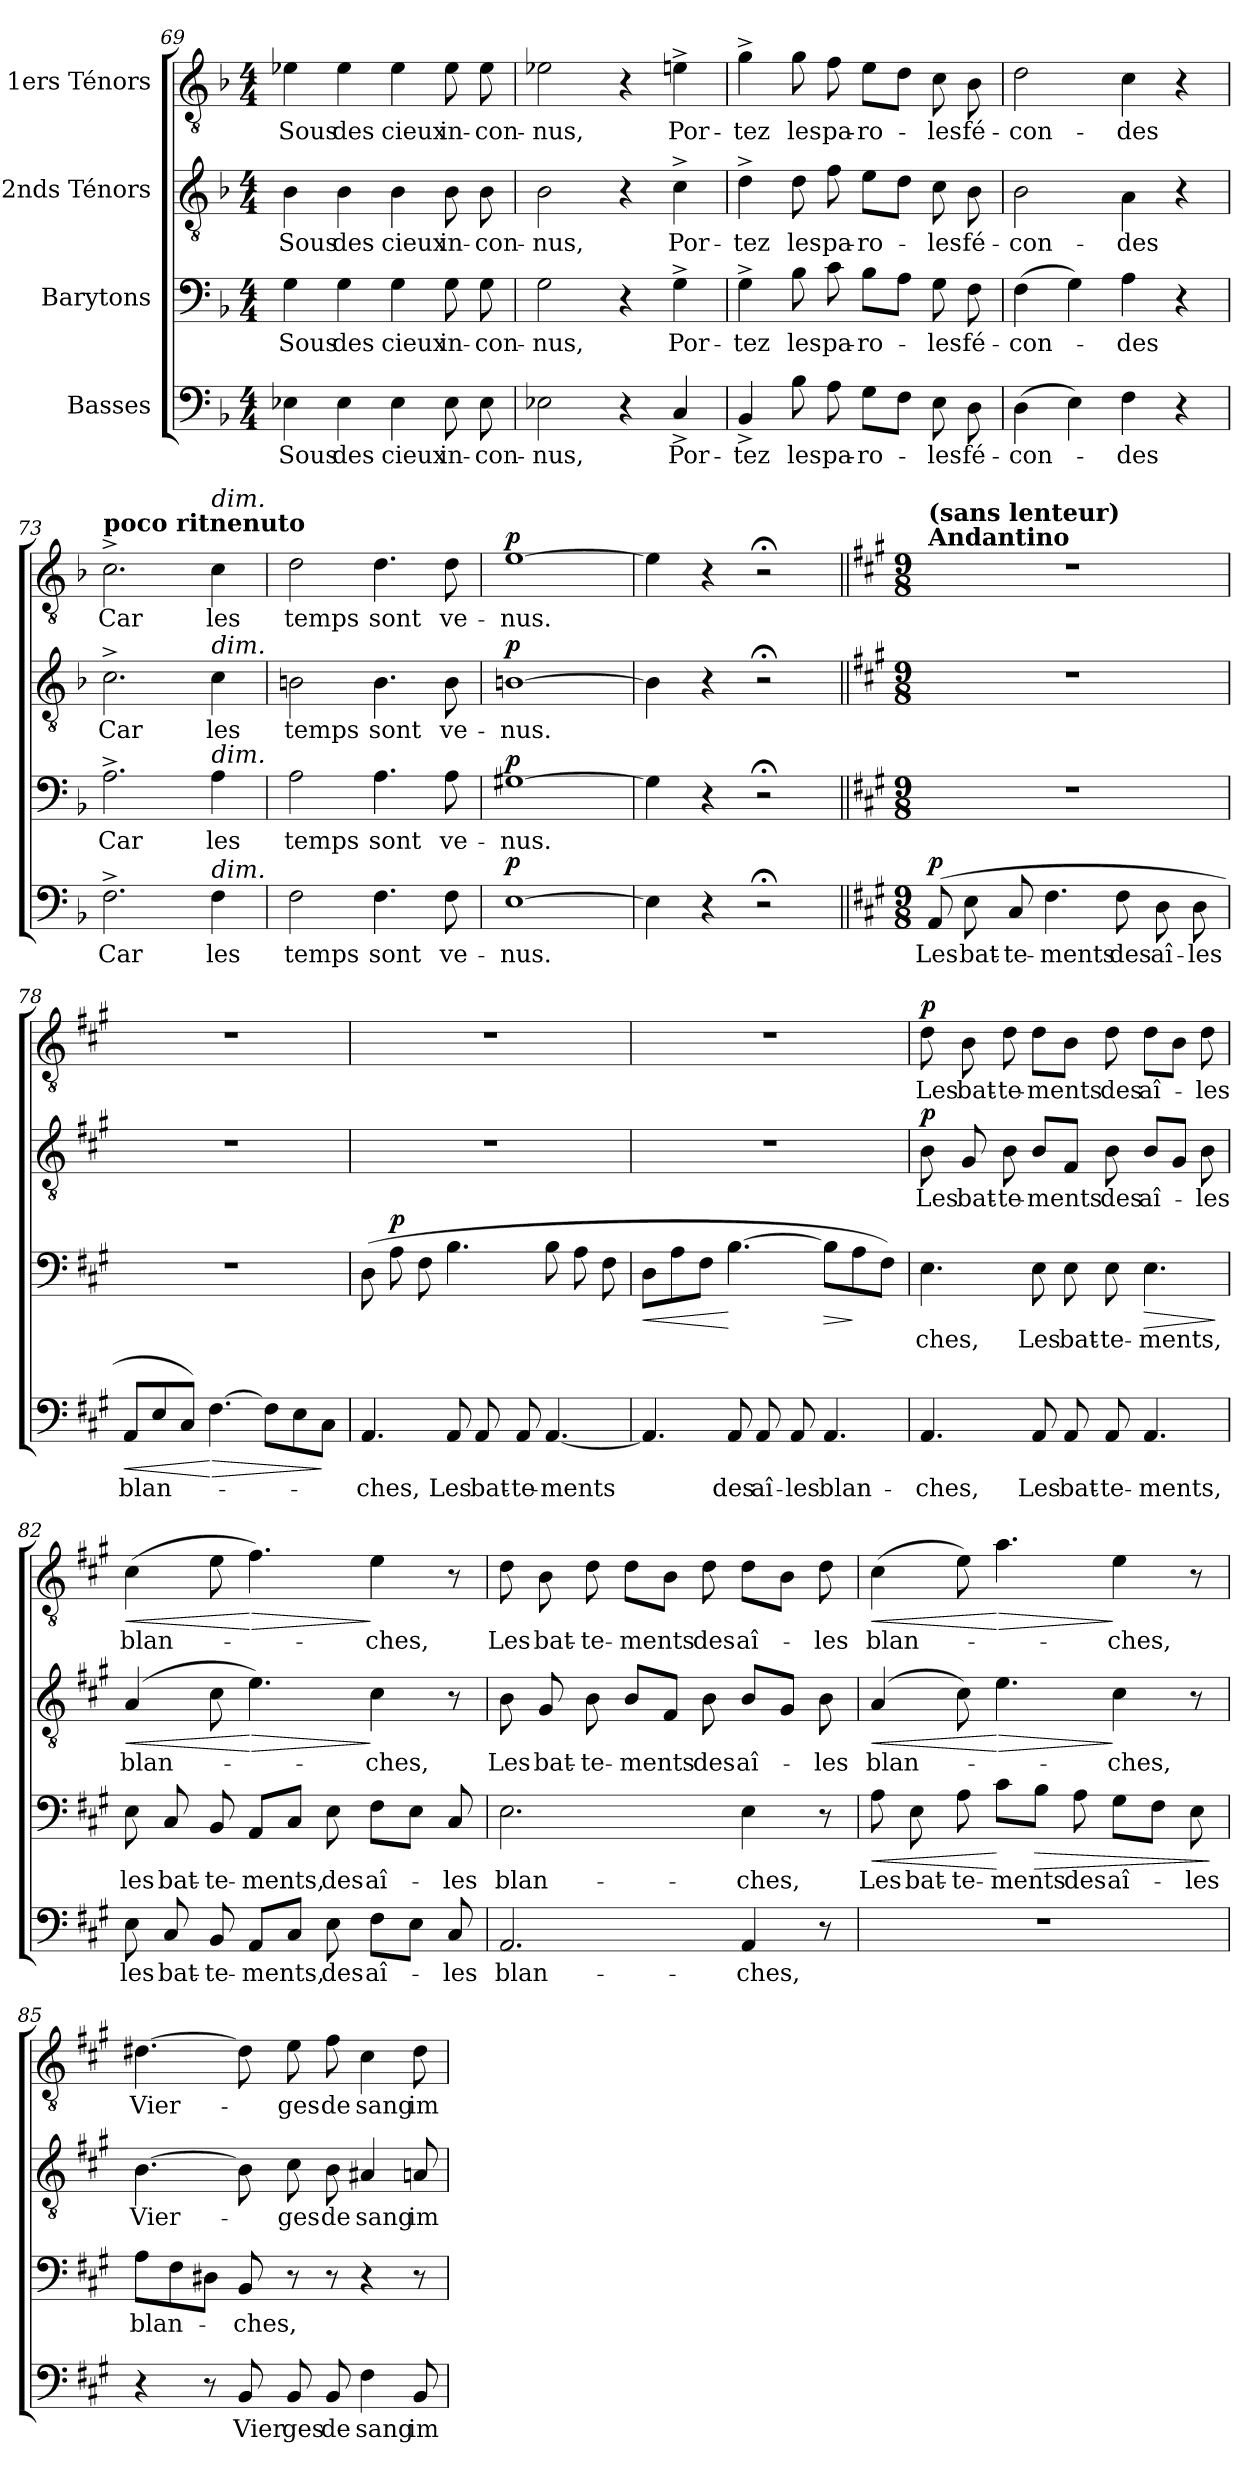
**kern	**text	**dynam	**kern	**text	**dynam	**kern	**text	**dynam	**kern	**text	**dynam
*part4	*part4	*part4	*part3	*part3	*part3	*part2	*part2	*part2	*part1	*part1	*part1
*staff4	*staff4	*staff4	*staff3	*staff3	*staff3	*staff2	*staff2	*staff2	*staff1	*staff1	*staff1
*I"Basses	*	*	*I"Barytons	*	*	*I"2nds Ténors	*	*	*I"1ers Ténors	*	*
*clefF4	*	*	*clefF4	*	*	*clefGv2	*	*	*clefGv2	*	*
*k[b-]	*	*	*k[b-]	*	*	*k[b-]	*	*	*k[b-]	*	*
*F:	*	*	*F:	*	*	*F:	*	*	*F:	*	*
*M4/4	*	*	*M4/4	*	*	*M4/4	*	*	*M4/4	*	*
=69	=69	=69	=69	=69	=69	=69	=69	=69	=69	=69	=69
!	!LO:LY:b	!	!	!LO:LY:b	!	!	!LO:LY:b	!	!	!LO:LY:b	!
4E-X\	Sous	.	4G\	Sous	.	4B-\	Sous	.	4e-X\	Sous	.
!	!LO:LY:b	!	!	!LO:LY:b	!	!	!LO:LY:b	!	!	!LO:LY:b	!
4E-\	des	.	4G\	des	.	4B-\	des	.	4e-\	des	.
!	!LO:LY:b	!	!	!LO:LY:b	!	!	!LO:LY:b	!	!	!LO:LY:b	!
4E-\	cieux	.	4G\	cieux	.	4B-\	cieux	.	4e-\	cieux	.
!	!LO:LY:b	!	!	!LO:LY:b	!	!	!LO:LY:b	!	!	!LO:LY:b	!
8E-\	in-	.	8G\	in-	.	8B-\	in-	.	8e-\	in-	.
!	!LO:LY:b	!	!	!LO:LY:b	!	!	!LO:LY:b	!	!	!LO:LY:b	!
8E-\	-con-	.	8G\	-con-	.	8B-\	-con-	.	8e-\	-con-	.
=70	=70	=70	=70	=70	=70	=70	=70	=70	=70	=70	=70
!	!LO:LY:b	!	!	!LO:LY:b	!	!	!LO:LY:b	!	!	!LO:LY:b	!
2E-X\	-nus,	.	2G\	-nus,	.	2B-\	-nus,	.	2e-X\	-nus,	.
4r	.	.	4r	.	.	4r	.	.	4r	.	.
!	!LO:LY:b	!	!	!LO:LY:b	!	!	!LO:LY:b	!	!	!LO:LY:b	!
4C^>/	Por-	.	4G^>\	Por-	.	4c^>\	Por-	.	4en^>\	Por-	.
!!LO:LB:g=z
=71	=71	=71	=71	=71	=71	=71	=71	=71	=71	=71	=71
!	!LO:LY:b	!	!	!LO:LY:b	!	!	!LO:LY:b	!	!	!LO:LY:b	!
4BB-^>/	-tez	.	4G^>\	-tez	.	4d^>\	-tez	.	4g^>\	-tez	.
!	!LO:LY:b	!	!	!LO:LY:b	!	!	!LO:LY:b	!	!	!LO:LY:b	!
8B-\	les	.	8B-\	les	.	8d\	les	.	8g\	les	.
!	!LO:LY:b	!	!	!LO:LY:b	!	!	!LO:LY:b	!	!	!LO:LY:b	!
8A\	pa-	.	8c\	pa-	.	8f\	pa-	.	8f\	pa-	.
!	!LO:LY:b	!	!	!LO:LY:b	!	!	!LO:LY:b	!	!	!LO:LY:b	!
8G\L	-ro-	.	8B-\L	-ro-	.	8e\L	-ro-	.	8e\L	-ro-	.
8F\J	.	.	8A\J	.	.	8d\J	.	.	8d\J	.	.
!	!LO:LY:b	!	!	!LO:LY:b	!	!	!LO:LY:b	!	!	!LO:LY:b	!
8E\	-les	.	8G\	-les	.	8c\	-les	.	8c\	-les	.
!	!LO:LY:b	!	!	!LO:LY:b	!	!	!LO:LY:b	!	!	!LO:LY:b	!
8D\	fé-	.	8F\	fé-	.	8B-\	fé-	.	8B-\	fé-	.
=72	=72	=72	=72	=72	=72	=72	=72	=72	=72	=72	=72
!	!LO:LY:b	!	!	!LO:LY:b	!	!	!LO:LY:b	!	!	!LO:LY:b	!
(>4D\	-con-	.	(>4F\	-con-	.	2B-\	-con-	.	2d\	-con-	.
4E\)	.	.	4G\)	.	.	.	.	.	.	.	.
!	!LO:LY:b	!	!	!LO:LY:b	!	!	!LO:LY:b	!	!	!LO:LY:b	!
4F\	-des	.	4A\	-des	.	4A\	-des	.	4c\	-des	.
4r	.	.	4r	.	.	4r	.	.	4r	.	.
=73	=73	=73	=73	=73	=73	=73	=73	=73	=73	=73	=73
!	!	!	!	!	!	!	!	!	!LO:TX:a:B:t=poco ritnenuto	!	!
!	!LO:LY:b	!	!	!LO:LY:b	!	!	!LO:LY:b	!	!	!LO:LY:b	!
2.F^>\	Car	.	2.A^>\	Car	.	2.c^>\	Car	.	2.c^>\	Car	.
!	!	!	!	!	!	!	!	!	!LO:TX:a:i:t=dim.	!	!
!	!	!	!	!	!	!LO:TX:a:i:t=dim.	!	!	!	!	!
!	!	!	!LO:TX:a:i:t=dim.	!	!	!	!	!	!	!	!
!LO:TX:a:i:t=dim.	!	!	!	!	!	!	!	!	!	!	!
!	!LO:LY:b	!	!	!LO:LY:b	!	!	!LO:LY:b	!	!	!LO:LY:b	!
4F\	les	.	4A\	les	.	4c\	les	.	4c\	les	.
=74	=74	=74	=74	=74	=74	=74	=74	=74	=74	=74	=74
!	!LO:LY:b	!	!	!LO:LY:b	!	!	!LO:LY:b	!	!	!LO:LY:b	!
2F\	temps	.	2A\	temps	.	2Bn\	temps	.	2d\	temps	.
!	!LO:LY:b	!	!	!LO:LY:b	!	!	!LO:LY:b	!	!	!LO:LY:b	!
4.F\	sont	.	4.A\	sont	.	4.B\	sont	.	4.d\	sont	.
!	!LO:LY:b	!	!	!LO:LY:b	!	!	!LO:LY:b	!	!	!LO:LY:b	!
8F\	ve-	.	8A\	ve-	.	8B\	ve-	.	8d\	ve-	.
=75	=75	=75	=75	=75	=75	=75	=75	=75	=75	=75	=75
!	!LO:LY:b	!LO:DY:a	!	!LO:LY:b	!LO:DY:a	!	!LO:LY:b	!LO:DY:a	!	!LO:LY:b	!LO:DY:a
[1E	-nus.	p	[1G#X	-nus.	p	[1Bn	-nus.	p	[1e	-nus.	p
=76	=76	=76	=76	=76	=76	=76	=76	=76	=76	=76	=76
4E\]	.	.	4G#\]	.	.	4B\]	.	.	4e\]	.	.
4r	.	.	4r	.	.	4r	.	.	4r	.	.
2r;<	.	.	2r;<	.	.	2r;<	.	.	2r;<	.	.
!!LO:PB:g=z
=77||	=77||	=77||	=77||	=77||	=77||	=77||	=77||	=77||	=77||	=77||	=77||
*k[f#c#g#]	*	*	*k[f#c#g#]	*	*	*k[f#c#g#]	*	*	*k[f#c#g#]	*	*
*A:	*	*	*A:	*	*	*A:	*	*	*A:	*	*
*M9/8	*	*	*M9/8	*	*	*M9/8	*	*	*M9/8	*	*
!	!	!	!	!	!	!	!	!	!LO:TX:a:B:t=Andantino	!	!
!	!	!	!	!	!	!	!	!	!LO:TX:a:B:t=(sans lenteur)	!	!
!	!LO:LY:b	!LO:DY:a	!	!	!	!	!	!	!	!	!
(>8AA/	Les	p	8%9r	.	.	8%9r	.	.	8%9r	.	.
!	!LO:LY:b	!	!	!	!	!	!	!	!	!	!
8E\	bat-	.	.	.	.	.	.	.	.	.	.
!	!LO:LY:b	!	!	!	!	!	!	!	!	!	!
8C#/	-te-	.	.	.	.	.	.	.	.	.	.
!	!LO:LY:b	!	!	!	!	!	!	!	!	!	!
4.F#\	-ments	.	.	.	.	.	.	.	.	.	.
!	!LO:LY:b	!	!	!	!	!	!	!	!	!	!
8F#\	des	.	.	.	.	.	.	.	.	.	.
!	!LO:LY:b	!	!	!	!	!	!	!	!	!	!
8D\	aî-	.	.	.	.	.	.	.	.	.	.
!	!LO:LY:b	!	!	!	!	!	!	!	!	!	!
8D\	-les	.	.	.	.	.	.	.	.	.	.
=78	=78	=78	=78	=78	=78	=78	=78	=78	=78	=78	=78
*	*	*	*	*	*	*	*	*	*MM99	*	*
!	!LO:LY:b	!LO:HP:b	!	!	!	!	!	!	!	!	!
8AA/L	blan-	<	8%9r	.	.	8%9r	.	.	8%9r	.	.
8E/	.	.	.	.	.	.	.	.	.	.	.
8C#/J)	.	.	.	.	.	.	.	.	.	.	.
!	!	!LO:HP:n=1:b	!	!	!	!	!	!	!	!	!
[4.F#\	.	[ >	.	.	.	.	.	.	.	.	.
8F#\L]	.	.	.	.	.	.	.	.	.	.	.
8E\	.	.	.	.	.	.	.	.	.	.	.
8C#\J	.	]	.	.	.	.	.	.	.	.	.
=79	=79	=79	=79	=79	=79	=79	=79	=79	=79	=79	=79
!	!LO:LY:b	!	!	!	!	!	!	!	!	!	!
4.AA/	-ches,	.	(>8D\	.	.	8%9r	.	.	8%9r	.	.
!	!	!	!	!	!LO:DY:a	!	!	!	!	!	!
.	.	.	8A\	.	p	.	.	.	.	.	.
.	.	.	8F#\	.	.	.	.	.	.	.	.
!	!LO:LY:b	!	!	!	!	!	!	!	!	!	!
8AA/	Les	.	4.B\	.	.	.	.	.	.	.	.
!	!LO:LY:b	!	!	!	!	!	!	!	!	!	!
8AA/	bat-	.	.	.	.	.	.	.	.	.	.
!	!LO:LY:b	!	!	!	!	!	!	!	!	!	!
8AA/	-te-	.	.	.	.	.	.	.	.	.	.
!	!LO:LY:b	!	!	!	!	!	!	!	!	!	!
[4.AA/	-ments	.	8B\	.	.	.	.	.	.	.	.
.	.	.	8A\	.	.	.	.	.	.	.	.
.	.	.	8F#\	.	.	.	.	.	.	.	.
!!LO:LB:g=z
=80	=80	=80	=80	=80	=80	=80	=80	=80	=80	=80	=80
!	!	!	!	!	!LO:HP:b	!	!	!	!	!	!
4.AA/]	.	.	8D\L	.	<	8%9r	.	.	8%9r	.	.
.	.	.	8A\	.	.	.	.	.	.	.	.
.	.	.	8F#\J	.	.	.	.	.	.	.	.
!	!LO:LY:b	!	!	!	!	!	!	!	!	!	!
8AA/	des	.	[4.B\	.	[	.	.	.	.	.	.
!	!LO:LY:b	!	!	!	!	!	!	!	!	!	!
8AA/	aî-	.	.	.	.	.	.	.	.	.	.
!	!LO:LY:b	!	!	!	!	!	!	!	!	!	!
8AA/	-les	.	.	.	.	.	.	.	.	.	.
!	!LO:LY:b	!	!	!	!LO:HP:b	!	!	!	!	!	!
4.AA/	blan-	.	8B\L]	.	>	.	.	.	.	.	.
.	.	.	8A\	.	]	.	.	.	.	.	.
.	.	.	8F#\J)	.	.	.	.	.	.	.	.
=81	=81	=81	=81	=81	=81	=81	=81	=81	=81	=81	=81
!	!LO:LY:b	!	!	!LO:LY:b	!	!	!LO:LY:b	!LO:DY:a	!	!LO:LY:b	!LO:DY:a
4.AA/	-ches,	.	4.E\	ches,	.	8B\	Les	p	8d\	Les	p
!	!	!	!	!	!	!	!LO:LY:b	!	!	!LO:LY:b	!
.	.	.	.	.	.	8G#/	bat-	.	8B\	bat-	.
!	!	!	!	!	!	!	!LO:LY:b	!	!	!LO:LY:b	!
.	.	.	.	.	.	8B\	-te-	.	8d\	-te-	.
!	!LO:LY:b	!	!	!LO:LY:b	!	!	!LO:LY:b	!	!	!LO:LY:b	!
8AA/	Les	.	8E\	Les	.	8B/L	-ments	.	8d\L	-ments	.
!	!LO:LY:b	!	!	!LO:LY:b	!	!	!	!	!	!	!
8AA/	bat-	.	8E\	bat-	.	8F#/J	.	.	8B\J	.	.
!	!LO:LY:b	!	!	!LO:LY:b	!	!	!LO:LY:b	!	!	!LO:LY:b	!
8AA/	-te-	.	8E\	-te-	.	8B\	des	.	8d\	des	.
!	!LO:LY:b	!	!	!LO:LY:b	!LO:HP:b	!	!LO:LY:b	!	!	!LO:LY:b	!
4.AA/	-ments,	.	4.E\	-ments,	>	8B/L	aî-	.	8d\L	aî-	.
.	.	.	.	.	.	8G#/J	.	.	8B\J	.	.
!	!	!	!	!	!	!	!LO:LY:b	!	!	!LO:LY:b	!
.	.	.	.	.	.	8B\	-les	.	8d\	-les	.
.	.	.	.	.	]	.	.	.	.	.	.
=82	=82	=82	=82	=82	=82	=82	=82	=82	=82	=82	=82
!	!LO:LY:b	!	!	!LO:LY:b	!	!	!LO:LY:b	!LO:HP:b	!	!LO:LY:b	!LO:HP:b
8E\	les	.	8E\	les	.	(4A/	blan-	<	(>4c#\	blan-	<
!	!LO:LY:b	!	!	!LO:LY:b	!	!	!	!	!	!	!
8C#/	bat-	.	8C#/	bat-	.	.	.	.	.	.	.
!	!LO:LY:b	!	!	!LO:LY:b	!	!	!	!	!	!	!
8BB/	-te-	.	8BB/	-te-	.	8c#\	.	.	8e\	.	.
!	!LO:LY:b	!	!	!LO:LY:b	!	!	!	!LO:HP:n=1:b	!	!	!LO:HP:n=1:b
8AA/L	-ments,	.	8AA/L	-ments,	.	4.e\)	.	[ >	4.f#\)	.	[ >
8C#/J	.	.	8C#/J	.	.	.	.	.	.	.	.
!	!LO:LY:b	!	!	!LO:LY:b	!	!	!	!	!	!	!
8E\	des	.	8E\	des	.	.	.	.	.	.	.
!	!LO:LY:b	!	!	!LO:LY:b	!	!	!LO:LY:b	!	!	!LO:LY:b	!
8F#\L	aî-	.	8F#\L	aî-	.	4c#\	-ches,	]	4e\	-ches,	]
8E\J	.	.	8E\J	.	.	.	.	.	.	.	.
!	!LO:LY:b	!	!	!LO:LY:b	!	!	!	!	!	!	!
8C#/	-les	.	8C#/	-les	.	8r	.	.	8r	.	.
!!LO:LB:g=z
=83	=83	=83	=83	=83	=83	=83	=83	=83	=83	=83	=83
!	!LO:LY:b	!	!	!LO:LY:b	!	!	!LO:LY:b	!	!	!LO:LY:b	!
2.AA/	blan-	.	2.E\	blan-	.	8B\	Les	.	8d\	Les	.
!	!	!	!	!	!	!	!LO:LY:b	!	!	!LO:LY:b	!
.	.	.	.	.	.	8G#/	bat-	.	8B\	bat-	.
!	!	!	!	!	!	!	!LO:LY:b	!	!	!LO:LY:b	!
.	.	.	.	.	.	8B\	-te-	.	8d\	-te-	.
!	!	!	!	!	!	!	!LO:LY:b	!	!	!LO:LY:b	!
.	.	.	.	.	.	8B/L	-ments	.	8d\L	-ments	.
.	.	.	.	.	.	8F#/J	.	.	8B\J	.	.
!	!	!	!	!	!	!	!LO:LY:b	!	!	!LO:LY:b	!
.	.	.	.	.	.	8B\	des	.	8d\	des	.
!	!LO:LY:b	!	!	!LO:LY:b	!	!	!LO:LY:b	!	!	!LO:LY:b	!
4AA/	-ches,	.	4E\	-ches,	.	8B/L	aî-	.	8d\L	aî-	.
.	.	.	.	.	.	8G#/J	.	.	8B\J	.	.
!	!	!	!	!	!	!	!LO:LY:b	!	!	!LO:LY:b	!
8r	.	.	8r	.	.	8B\	-les	.	8d\	-les	.
=84	=84	=84	=84	=84	=84	=84	=84	=84	=84	=84	=84
!	!	!	!	!LO:LY:b	!LO:HP:b	!	!LO:LY:b	!LO:HP:b	!	!LO:LY:b	!LO:HP:b
8%9r	.	.	8A\	Les	<	(4A/	blan-	<	(>4c#\	blan-	<
!	!	!	!	!LO:LY:b	!	!	!	!	!	!	!
.	.	.	8E\	bat-	.	.	.	.	.	.	.
!	!	!	!	!LO:LY:b	!	!	!	!	!	!	!
.	.	.	8A\	-te-	.	8c#\)	.	.	8e\)	.	.
!	!	!	!	!LO:LY:b	!	!	!	!LO:HP:n=1:b	!	!	!LO:HP:n=1:b
.	.	.	8c#\L	-ments	[	4.e\	.	[ >	4.a\	.	[ >
!	!	!	!	!	!LO:HP:b	!	!	!	!	!	!
.	.	.	8B\J	.	>	.	.	.	.	.	.
!	!	!	!	!LO:LY:b	!	!	!	!	!	!	!
.	.	.	8A\	des	.	.	.	.	.	.	.
!	!	!	!	!LO:LY:b	!	!	!LO:LY:b	!	!	!LO:LY:b	!
.	.	.	8G#\L	aî-	.	4c#\	-ches,	]	4e\	-ches,	]
.	.	.	8F#\J	.	.	.	.	.	.	.	.
!	!	!	!	!LO:LY:b	!	!	!	!	!	!	!
.	.	.	8E\	-les	.	8r	.	.	8r	.	.
.	.	.	.	.	]	.	.	.	.	.	.
=85	=85	=85	=85	=85	=85	=85	=85	=85	=85	=85	=85
!	!	!	!	!LO:LY:b	!	!	!LO:LY:b	!	!	!LO:LY:b	!
4r	.	.	8A\L	blan-	.	[4.B\	Vier-	.	[4.d#X\	Vier-	.
.	.	.	8F#\	.	.	.	.	.	.	.	.
8r	.	.	8D#X\J	.	.	.	.	.	.	.	.
!	!LO:LY:b	!	!	!LO:LY:b	!	!	!	!	!	!	!
8BB/	Vier	.	8BB/	-ches,	.	8B\]	.	.	8d#\]	.	.
!	!LO:LY:b	!	!	!	!	!	!LO:LY:b	!	!	!LO:LY:b	!
8BB/	ges	.	8r	.	.	8c#\	-ges	.	8e\	-ges	.
!	!LO:LY:b	!	!	!	!	!	!LO:LY:b	!	!	!LO:LY:b	!
8BB/	de	.	8r	.	.	8B\	de	.	8f#\	de	.
!	!LO:LY:b	!	!	!	!	!	!LO:LY:b	!	!	!LO:LY:b	!
4F#\	sang	.	4r	.	.	4A#X/	sang	.	4c#\	sang	.
!	!LO:LY:b	!	!	!	!	!	!LO:LY:b	!	!	!LO:LY:b	!
8BB/	im	.	8r	.	.	8An/	im-	.	8d#\	im-	.
=	=	=	=	=	=	=	=	=	=	=	=
*-	*-	*-	*-	*-	*-	*-	*-	*-	*-	*-	*-
